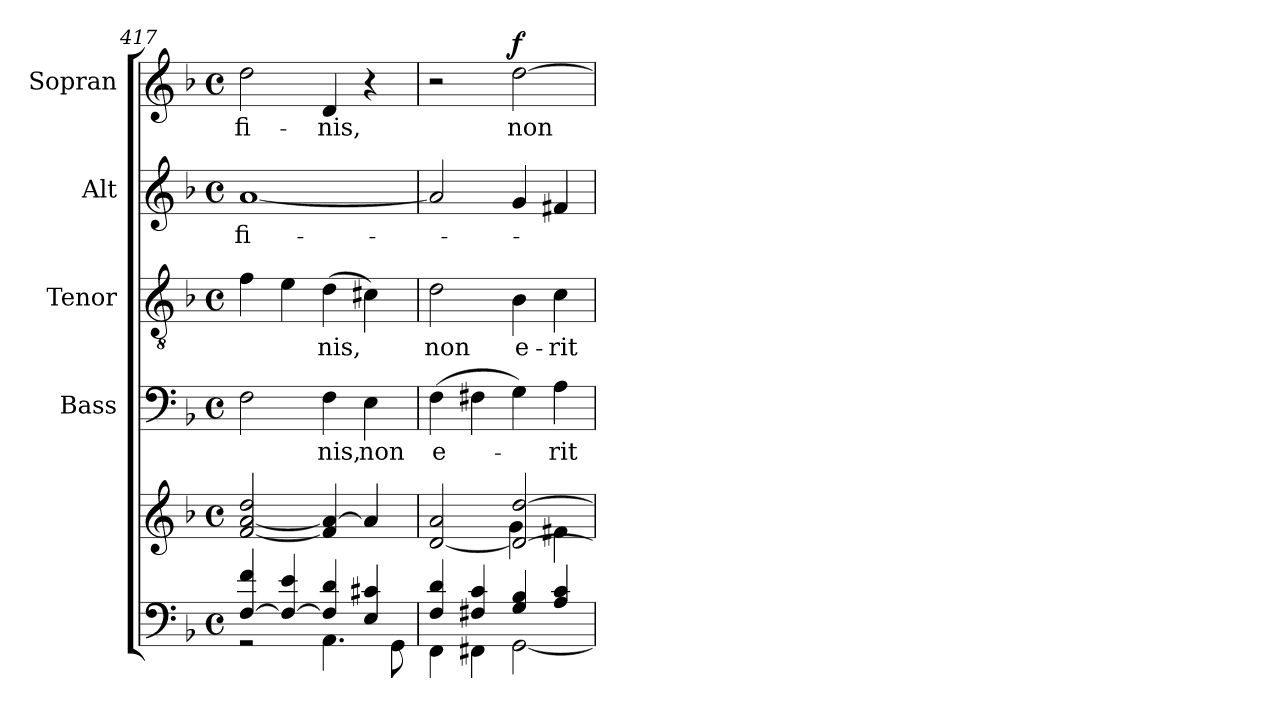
**kern	**kern	**kern	**text	**kern	**text	**kern	**text	**kern	**text	**dynam
*part5	*part5	*part4	*part4	*part3	*part3	*part2	*part2	*part1	*part1	*part1
*staff6	*staff5	*staff4	*staff4	*staff3	*staff3	*staff2	*staff2	*staff1	*staff1	*staff1
*	*	*I"Bass	*	*I"Tenor	*	*I"Alt	*	*I"Sopran	*	*
*	*	*I'B.	*	*I'T.	*	*I'A.	*	*I'S.	*	*
*clefF4	*clefG2	*clefF4	*	*clefGv2	*	*clefG2	*	*clefG2	*	*
*k[b-]	*k[b-]	*k[b-]	*	*k[b-]	*	*k[b-]	*	*k[b-]	*	*
*F:	*F:	*F:	*	*F:	*	*F:	*	*F:	*	*
*M4/4	*M4/4	*M4/4	*	*M4/4	*	*M4/4	*	*M4/4	*	*
*met(c)	*met(c)	*met(c)	*	*met(c)	*	*met(c)	*	*met(c)	*	*
=417	=417	=417	=417	=417	=417	=417	=417	=417	=417	=417
*^	*	*	*	*	*	*	*	*	*	*
!	!	!	!	!	!	!	!	!LO:LY:b	!	!LO:LY:b	!
[>4F/ 4f/	2rAA	[2f/ [2a/ 2dd/	2F\	.	4f\	.	[1a	fi-	2dd\	fi-	.
4F/_ 4e/	.	.	.	.	4e\	.	.	.	.	.	.
!	!	!	!	!LO:LY:b	!	!LO:LY:b	!	!	!	!LO:LY:b	!
4F/] 4d/	4.AA\	4f/] 4a/_	4F\	-nis,	(>4d\	-nis,	.	.	4d/	-nis,	.
!	!	!	!	!LO:LY:b	!	!	!	!	!	!	!
4E/ 4c#X/	.	4a/]	4E\	non	4c#X\)	.	.	.	4r	.	.
.	8GG\	.	.	.	.	.	.	.	.	.	.
=418	=418	=418	=418	=418	=418	=418	=418	=418	=418	=418	=418
*	*	*^	*	*	*	*	*	*	*	*	*
!	!	!	!	!	!LO:LY:b	!	!LO:LY:b	!	!	!	!	!
4F/ 4d/	4FF\	[<2d/ 2a/	2ryy	(>4F\	e-	2d\	non	2a/]	.	2r	.	.
4F#X/ 4c/	4FF#X\	.	.	4F#X\	.	.	.	.	.	.	.	.
!	!	!	!	!	!	!	!LO:LY:b	!	!	!	!LO:LY:b	!LO:DY:a
4G/ 4B-/	[<2GG\	2d/_ [>2dd/	4g\	4G\)	.	4B-\	e-	4g/	.	[2dd\	non	f
!	!	!	!	!	!LO:LY:b	!	!LO:LY:b	!	!	!	!	!
4A/ 4c/	.	.	4f#X\	4A\	-rit	4c\	-rit	4f#X/	.	.	.	.
*v	*v	*	*	*	*	*	*	*	*	*	*	*
*	*v	*v	*	*	*	*	*	*	*	*	*
=	=	=	=	=	=	=	=	=	=	=
*-	*-	*-	*-	*-	*-	*-	*-	*-	*-	*-
